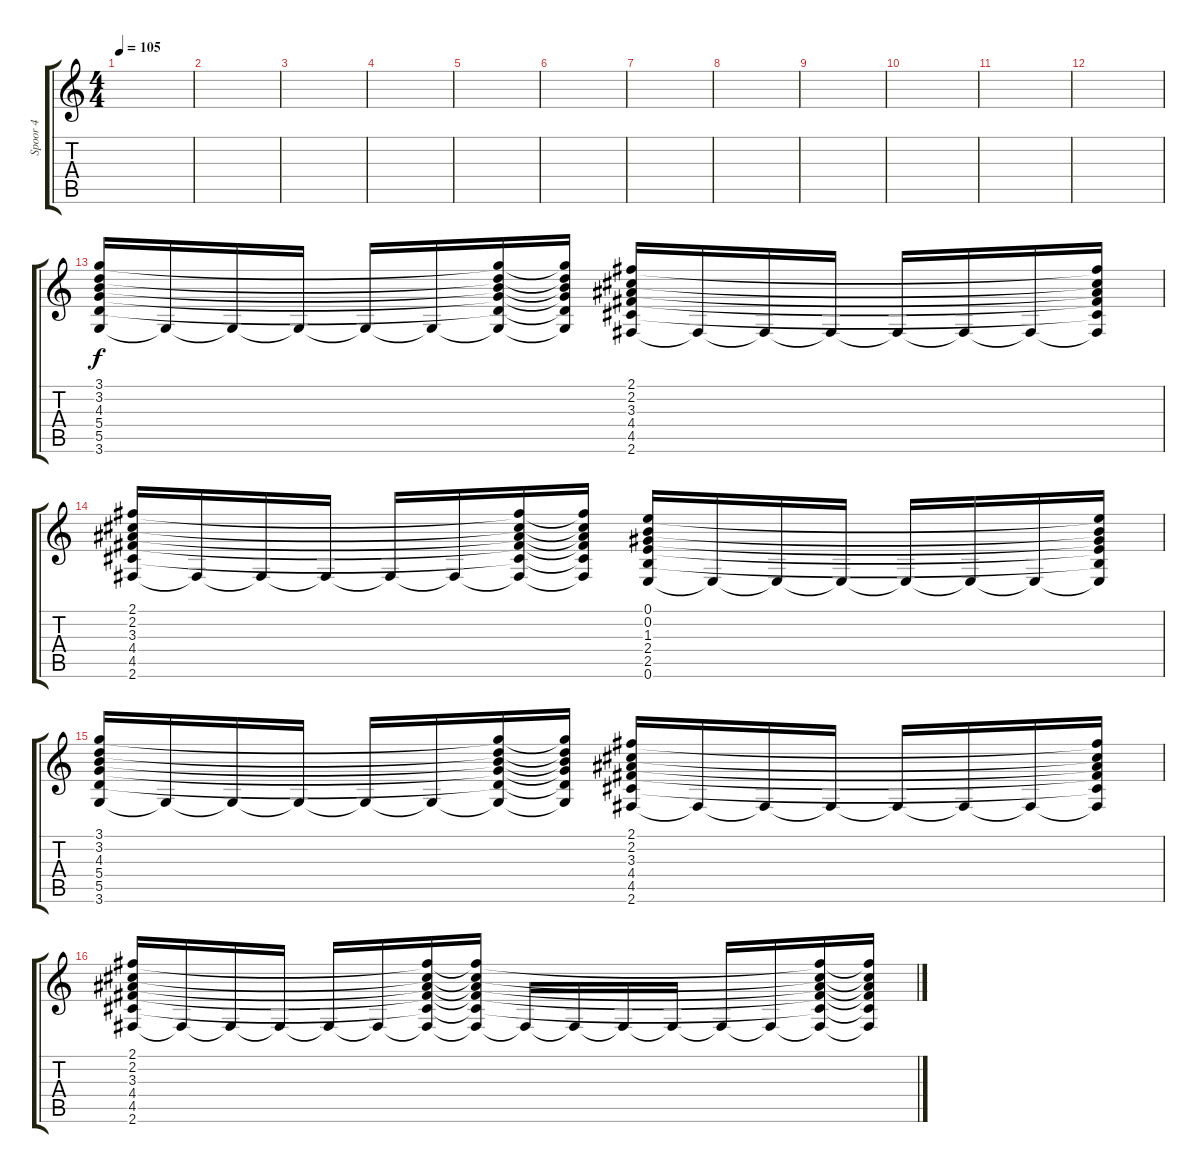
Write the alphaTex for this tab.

\track ("Spoor 4" "Spoor 4") {instrument acousticguitarsteel}
\staff {score tabs}
\tuning (E4 B3 G3 D3 A2 E2) {hide}
\ts (4 4)
\tempo 105
\clef g2
\ks c
|
|
|
|
|
|
|
|
|
|
|
|
(3.1 3.2 4.3 5.4 5.5 3.6).16 3.6{t}.16 3.6{t}.16 3.6{t}.16 3.6{t}.16 3.6{t}.16 (3.1{t} 3.2{t} 4.3{t} 5.4{t} 5.5{t} 3.6{t}).16 (3.1{t} 3.2{t} 4.3{t} 5.4{t} 5.5{t} 3.6{t}).16 (2.1 2.2 3.3 4.4 4.5 2.6).16 2.6{t}.16 2.6{t}.16 2.6{t}.16 2.6{t}.16 2.6{t}.16 2.6{t}.16 (2.1{t} 2.2{t} 3.3{t} 4.4{t} 4.5{t} 2.6{t}).16 |
(2.1 2.2 3.3 4.4 4.5 2.6).16 2.6{t}.16 2.6{t}.16 2.6{t}.16 2.6{t}.16 2.6{t}.16 (2.1{t} 2.2{t} 3.3{t} 4.4{t} 4.5{t} 2.6{t}).16 (2.1{t} 2.2{t} 3.3{t} 4.4{t} 4.5{t} 2.6{t}).16 (0.1 0.2 1.3 2.4 2.5 0.6).16 0.6{t}.16 0.6{t}.16 0.6{t}.16 0.6{t}.16 0.6{t}.16 0.6{t}.16 (0.1{t} 0.2{t} 1.3{t} 2.4{t} 2.5{t} 0.6{t}).16 |
(3.1 3.2 4.3 5.4 5.5 3.6).16 3.6{t}.16 3.6{t}.16 3.6{t}.16 3.6{t}.16 3.6{t}.16 (3.1{t} 3.2{t} 4.3{t} 5.4{t} 5.5{t} 3.6{t}).16 (3.1{t} 3.2{t} 4.3{t} 5.4{t} 5.5{t} 3.6{t}).16 (2.1 2.2 3.3 4.4 4.5 2.6).16 2.6{t}.16 2.6{t}.16 2.6{t}.16 2.6{t}.16 2.6{t}.16 2.6{t}.16 (2.1{t} 2.2{t} 3.3{t} 4.4{t} 4.5{t} 2.6{t}).16 |
(2.1 2.2 3.3 4.4 4.5 2.6).16 2.6{t}.16 2.6{t}.16 2.6{t}.16 2.6{t}.16 2.6{t}.16 (2.1{t} 2.2{t} 3.3{t} 4.4{t} 4.5{t} 2.6{t}).16 (2.1{t} 2.2{t} 3.3{t} 4.4{t} 4.5{t} 2.6{t}).16 2.6{t}.16 2.6{t}.16 2.6{t}.16 2.6{t}.16 2.6{t}.16 2.6{t}.16 (2.1{t} 2.2{t} 3.3{t} 4.4{t} 4.5{t} 2.6{t}).16 (2.1{t} 2.2{t} 3.3{t} 4.4{t} 4.5{t} 2.6{t}).16
